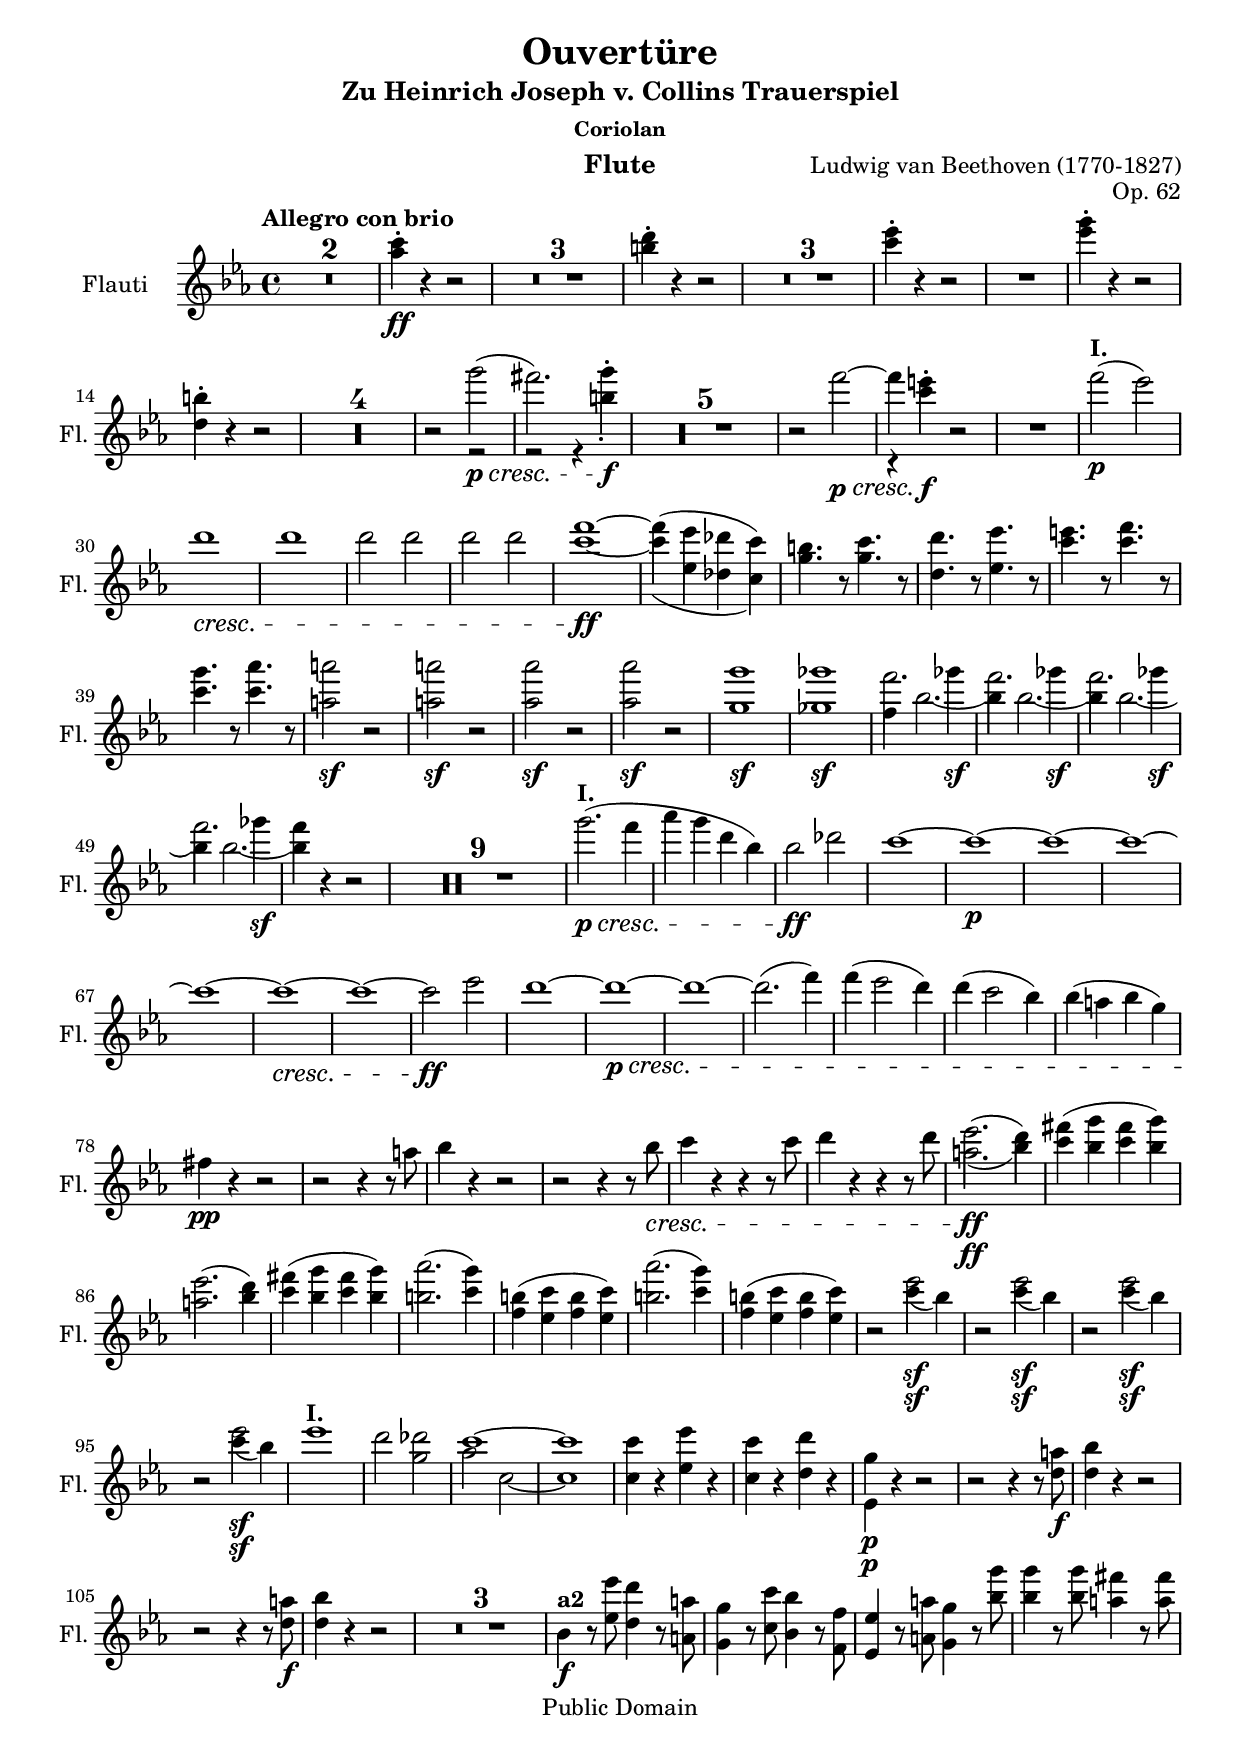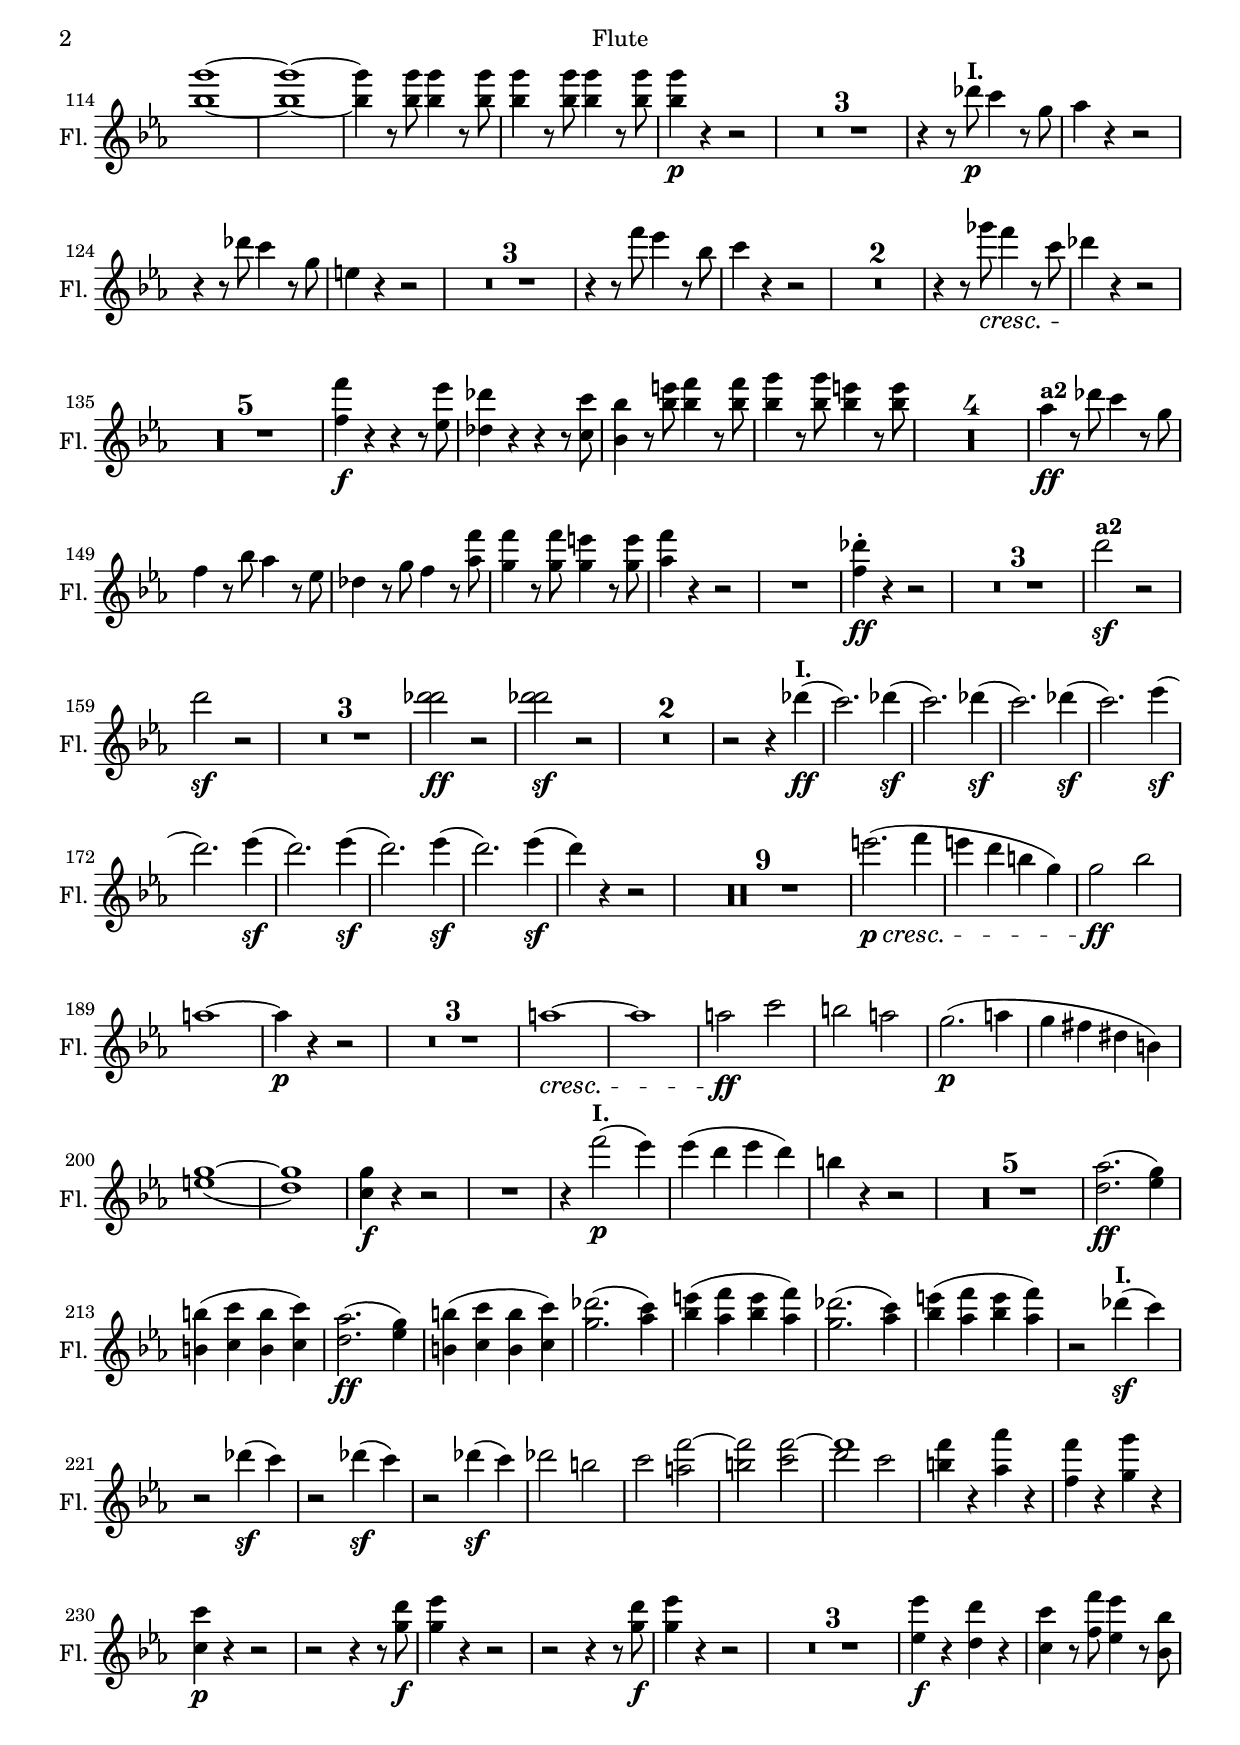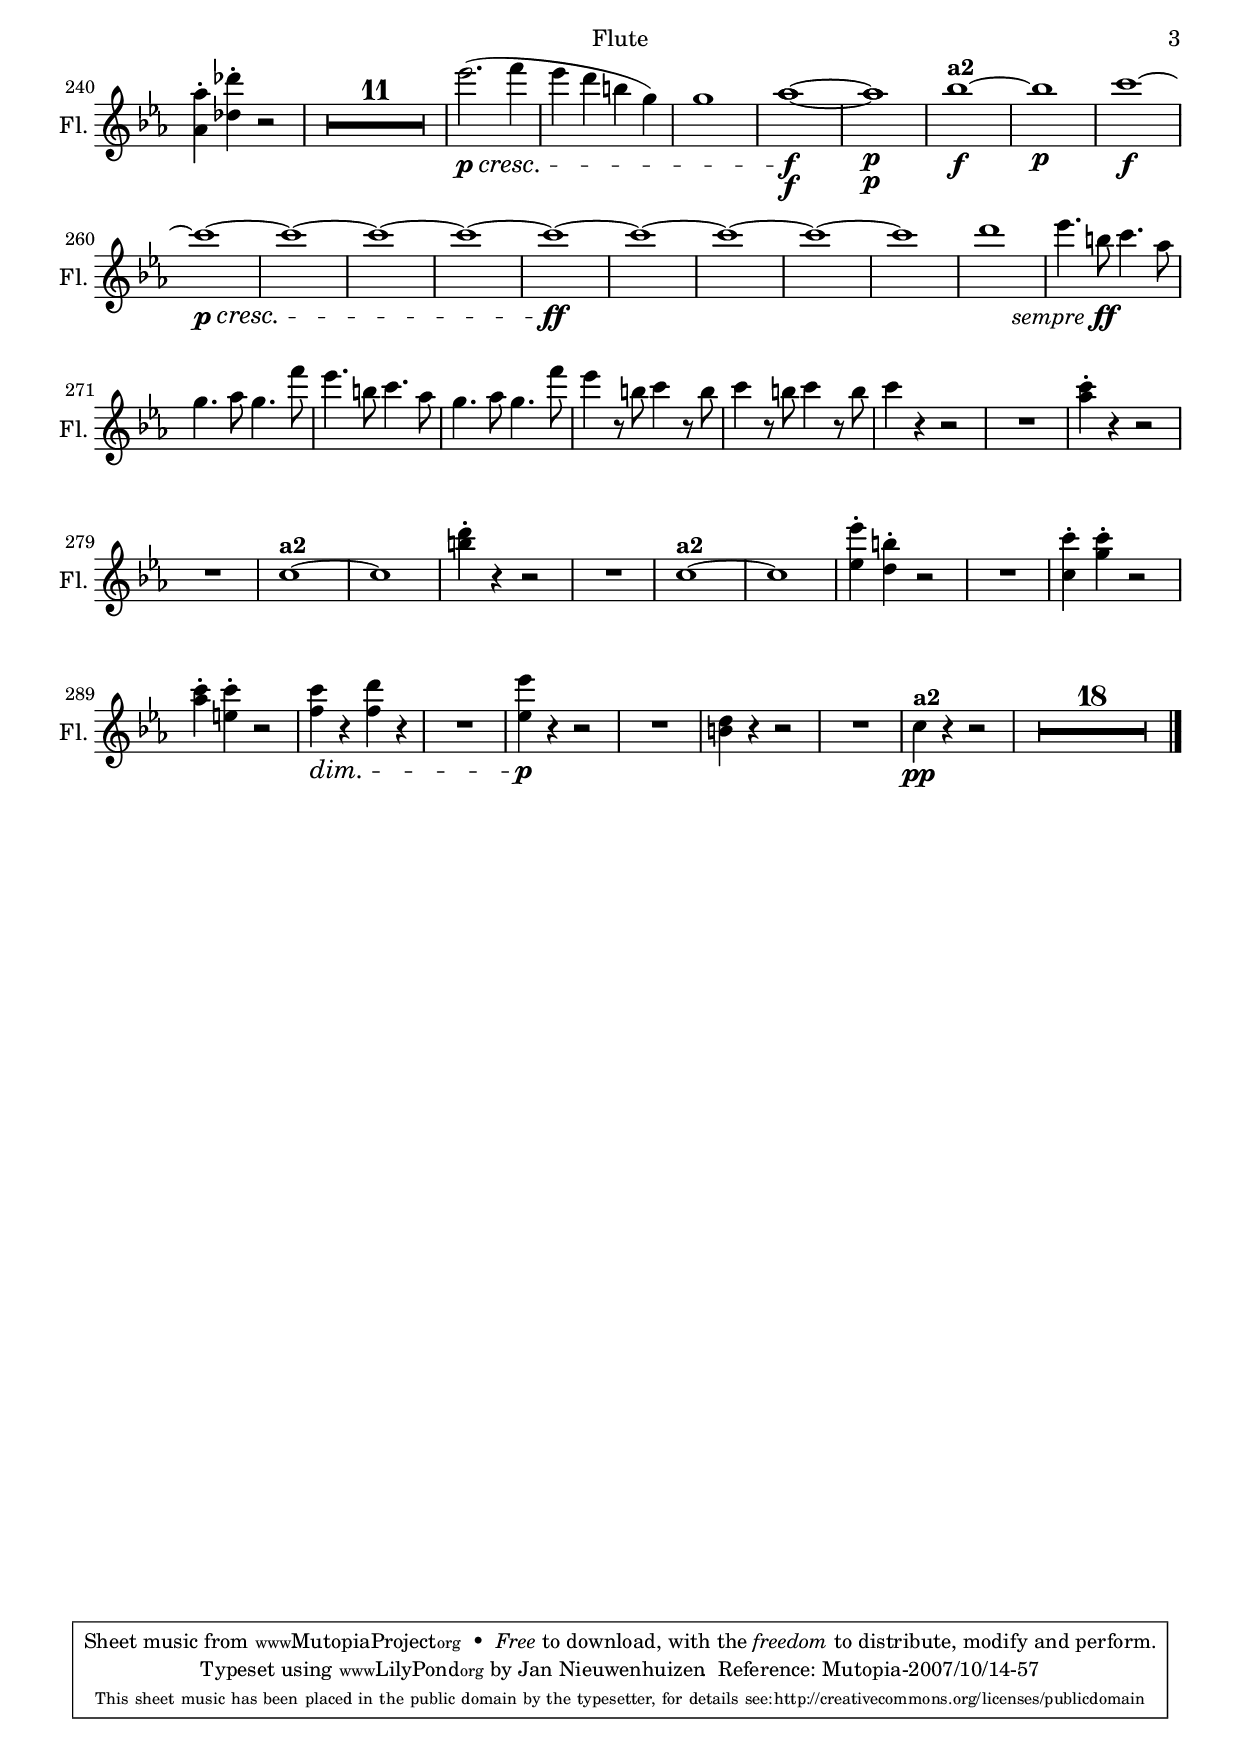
\version "2.16.0"

instrument = "Flute"

\include "header.ly"
\include "global.ly"

\version "2.16.0"

\version "2.16.0"

flautoI =   \relative c {
	R1 *2|
	c'''4-.\ff r r2|
	R1 *3|
	d4-. r r2|
	R1 *3|
	es4-. r r2|
	R1|
	g4-. r r2|
	b,4-. r r2|
	R1 *4|
	r2 g'\p\cresc (|
	 fis2.)  g4\!-.\f|
	R1*5|
	r2 f\p\cresc ~|
	f4  e\!-.\f r2|
	R1|
	f2\p( es)|
	d1\cresc|
	d1|
	d2 d2|
	d2 d2|
	 f1\!\ff ~|
	f4(es des c)|
	b4. r8 c4. r8|
	d4. r8 es4. r8|
	e4. r8 f4. r8|
	g4. r8 as4. r8|
	a2\sf r|
	a\sf r|
	as\sf r|
	as\sf r|
	g1\sf|
	ges\sf|
	f2. ges4\sf|
	f2. ges4\sf|
	f2. ges4\sf|
	f2. ges4\sf|
	f4 r r2|
	R1*9|
	g2.\p\cresc(f4|
	as g d bes)
	 bes2\!\ff des|
	c1~|
	c\p~|
	c~|
	c~|
	c~|
	c\cresc~|
	c~|
	 c2\!\ff es|
	d1~|
	d\p\cresc~|
	d~| 
	d2.( f4)|
	f(es2 d4)|
	d(c2 bes4)|
	bes(a bes g)|
	 fis\!\pp r r2|
	r2 r4 r8 a|
	bes4 r r2|
	r r4 r8 bes\cresc|
	c4 r r r8 c|
	d4 r r r8 d|
	 es2.\!\ff( d4)|
	fis(g fis g)|
	es2.( d4)|
	fis(g fis g)|
	as2.( g4)|
	b,(c b c)|
	as'2.( g4)|
	b,(c b c)|
	r2 es\sf|
	r es\sf|
	r es\sf|
	r es\sf|
	es1|
	d2 des|
	c1~|
	c|
	c4 r es r|
	c r d r|
	g,\p r r2|
	r r4 r8 a\f|
	bes4 r r2|
	r r4 r8 a\f|
	bes4 r r2|
	R1*3|
	bes,4\f r8 es' d4 r 8 a|
	g4 r8 c bes4 r8 f|
	es4 r8 a g4 r8 g'|
	g4 r8 g fis4 r8 fis|
	g1~|
	g~|
	g4 r8 g g4 r8 g|
	g4 r8 g g4 r8 g|
	g4\p r r2|
	R1*3|
	r4 r8 des\p c4 r8 g|
	as4 r r2|
	r4 r8 des c4 r8 g|
	e4 r r2|
	R1*3|
	r4 r8 f' es4 r8 bes|
	c4 r r2|
	R1*2|
	r4 r8 ges'\cresc f4 r8 c|
	 des4\! r r2|
	R1*5|
	f4 r r r8 es|
	des4 r r r8 c|
	bes4 r8 e f4 r8 f|
	g4 r8 g e4 r8 e|
	R1*4|
	as,4\ff r8 des8 c4 r8 g|
	f4 r8 bes as4 r8 es|
	des4 r8 g f4 r8 f'|
	f4 r8 f e4 r8 e|
	f4 r r2|
	R1|
	des4-.\ff r r2|
	R1*3|
	d2\sf r|
	d2\sf r|
	R1*3|
	d2\ff r|
	d2\sf r|
	R1*2|
	r2 r4 des4\ff(|
	 c2.) des4\sf(|
	 c2.) des4\sf(|
	 c2.) des4\sf(|
	 c2.) es4\sf(|
	 d2.) es4\sf(|
	 d2.) es4\sf(|
	 d2.) es4\sf(|
	 d2.) es4\sf(|
	 d) r r2|
	R1*9|
	e2.(\p\cresc f4|
	e d b  g)|
	 g2\!\ff bes|
	a1~a4\p r r2|
	R1*3|
	a1\cresc~|
	a|
	 a2\!\ff c|
	b a|
	g2.\p( a4|
	g fis dis  b)|
	g'1~|
	g|
	g4\f r r2|
	R1|
	r4 f'2\p( es4)|
	es(d es d)|
	b r r2|
	R1*5|
	as2.\ff( g4)|
	b(c b c)|
	as2.\ff( g4)|
	b(c b c)|
	des2.( c4)|
	e(f e f)|
	des2.( c4)|
	e(f e f)|
	r2 des4\sf( c)|
	r2 des4\sf( c)|
	r2 des4\sf( c)|
	r2 des4\sf( c)|
	des2 b|
	c2 f~|
	f f~|
	f1|
	f4 r as r|
	f r g r|
	c,\p r r2|
	r r4 r8 d\f|
	es4 r r2|
	r r4 r8 d\f|
	es4 r r2|
	R1*3|
	es4\f r d r|
	c r8 f8 es4 r8 bes|
	as4-. des4-. r2|
	R1*11|
	es2.\p\cresc(f4|
	es d b g)|
	g1|
	 as\!\f~|
	as\p|
	bes\f~|
	bes\p|
	c1\f~|
	c\p\cresc~|
	c~|
	c~|
	c~|
	c\ff~|
	c~|
	c~|
	c~|
	c|
	d|
	es4.\ffsempre b8 c4. as8|
	g4. as8 g4. f'8|
	es4. b8 c4. as8|
	g4. as8 g4. f'8|
	es4 r8 b c4 r8 b|
	c4 r8 b c4 r8 b|
	c4 r r2|
	R1|
	c4-. r r2|
	R1|
	c,~|
	c|
	d'4 r r2
	R1
	c,~|
	c|
	es'4-. b-. r2|
	R1|
	c4-. c4-. r2|
	c4-. c4-. r2|
	c4\dim r d r|
	R1|
	 es4\!\p r r2|
	R1|
	d,4 r r2|
	R1|
	c4\pp r r2|
	R1*18
}


\version "2.16.0"

flautoII =   \relative c {
	R1 *2|
	as'''4-.\ff r r2|
	R1 *3|
	b4-. r r2|
	R1 *3|
	c4-. r r2|
	R1|
	es4-. r r2|
	d,4-. r r2|
	R1 *4|
	r2 r2|
	r2 r4 b'4-.|
	R1*6|
	r4 c r2|
	R1*6|
	c1 ~|
	c4( es, des c)|
	g'4. r8 g4. r8|
	d4. r8 es4. r8|
	c'4. r8 c4. r8|
	c4. r8 c4. r8|
	a2\sf r|
	a\sf r|
	as\sf r|
	as\sf r|
	g1\sf|
	ges\sf|
	f4 bes2.~|
	bes4 bes2.~|
	bes4 bes2.~|
	bes4 bes2.~|
	bes4 r r2|
	R1*33|
	a2.\ff( bes4)|
	c(bes c bes)|
	a2.( bes4)|
	c(bes c bes)|
	b2.( c4)|
	f,(es f es)|
	b'2.( c4)|
	f,(es f es)|
	r2 c'4\sf( bes)|
	r2 c4\sf( bes)|
	r2 c4\sf( bes)|
	r2 c4\sf( bes)|
	R1|
	r2 g2|
	as2 c,~|
	c1|
	c4 r es r|
	c r d r|
	es,\p r r2|
	r r4 r8 d'\f|
	d4 r r2|
	r r4 r8 d\f|
	d4 r r2|
	R1*3|
	bes4\f r8 es d4 r8 a|
	g4 r8 c bes4 r8 f|
	es4 r8 a g4 r8 bes'|
	bes4 r8 bes a4 r8 a|
	bes1~|
	bes~|
	bes4 r8 bes bes4 r8 bes|
	bes4 r8 bes bes4 r8 bes|
	bes4\p r4 r2|
	R1*21|
	f4\f r r r8 es|
	des4 r r r8 c|
	bes4 r8 bes' bes4 r8 bes|
	bes4 r8 bes bes4 r8 bes|
	R1*4|
	as4\ff r8 des c4 r8 g|
	f4 r8 bes as4 r8 es|
	des4 r8 g f4 r8 as|
	g4 r8 g g4 r8 g|
	as4 r r2|
	R1|
	f4\ff r r2|
	R1*3|
	d'2\sf r|
	d2\sf r|
	R1*3|
	des2\ff r|
	des2\sf r|
	R1*35|
	e,1(|
	 d)|
	c4\f r r2|
	R1*9|
	d2.\ff( es4)|
	b(c b c)|
	d2.\ff( es4)|
	b(c b c)|
	g'2.( as4)|
	bes( as bes as)|
	g2.( as4)|
	bes( as bes as)|
	% 220 a deux?|
	R1*5|
	r2 a|
	b c|
	d c|
	b4 r as r|
	f r g r|
	c,\p r r2|
	r r4 r8 g'\f|
	g4 r r2|
	r r4 r8 g\f|
	g4 r r2|
	R1*3|
	es4\f r d r|
	c r8 f es4 r8 bes|
	as4 des r2|
	R1*14|
	%a deux|
	as'1\f~|
	as\p|
	bes\f~|
	bes\p|
	c1\f~|
	c\p\cresc~|
	c~|
	c~|
	c~|
	 c\!\ff~|
	c~|
	c~|
	c~|
	c|
	d|
	%a deux urg: copied flauto-1(270,277)|
	es4.\ffsempre b8 c4. as8|
	g4. as8 g4. f'8|
	es4. b8 c4. as8|
	g4. as8 g4. f'8|
	es4 r8 b c4 r8 b|
	c4 r8 b c4 r8 b|
	c4 r r2|
	R1|
	as4-. r r2|
	R1|
	%a deux|
	c,1~|
	c|
	b'4-. r r2|
	R1|
	%a deux|
	c,1~|
	c|
	es4-. d-. r2|
	R1|
	c4-. g'-. r2|
	as4-. e-. r2|
	f4\dim r f r|
	R1|
	 es4\!\p r r2|
	R1|
	b4 r r2|
	R1|
	c4\pp r r2|
	R1*18|
}



flautiStaff =   \context Staff = "flauti" <<
	\set Staff.midiInstrument = #"flute"
	\set Staff.instrumentName = #"Flauti"
	\set Staff.shortInstrumentName = #"Fl."
	\global
	\context Voice = "one" \partcombine \flautoI \flautoII
>>



\include "coriolan-part-paper.ly"
\score{
	\flautiStaff
	\layout {}
	\version "2.16.0"

\midi {
	\tempo 4 = 150
}

}
